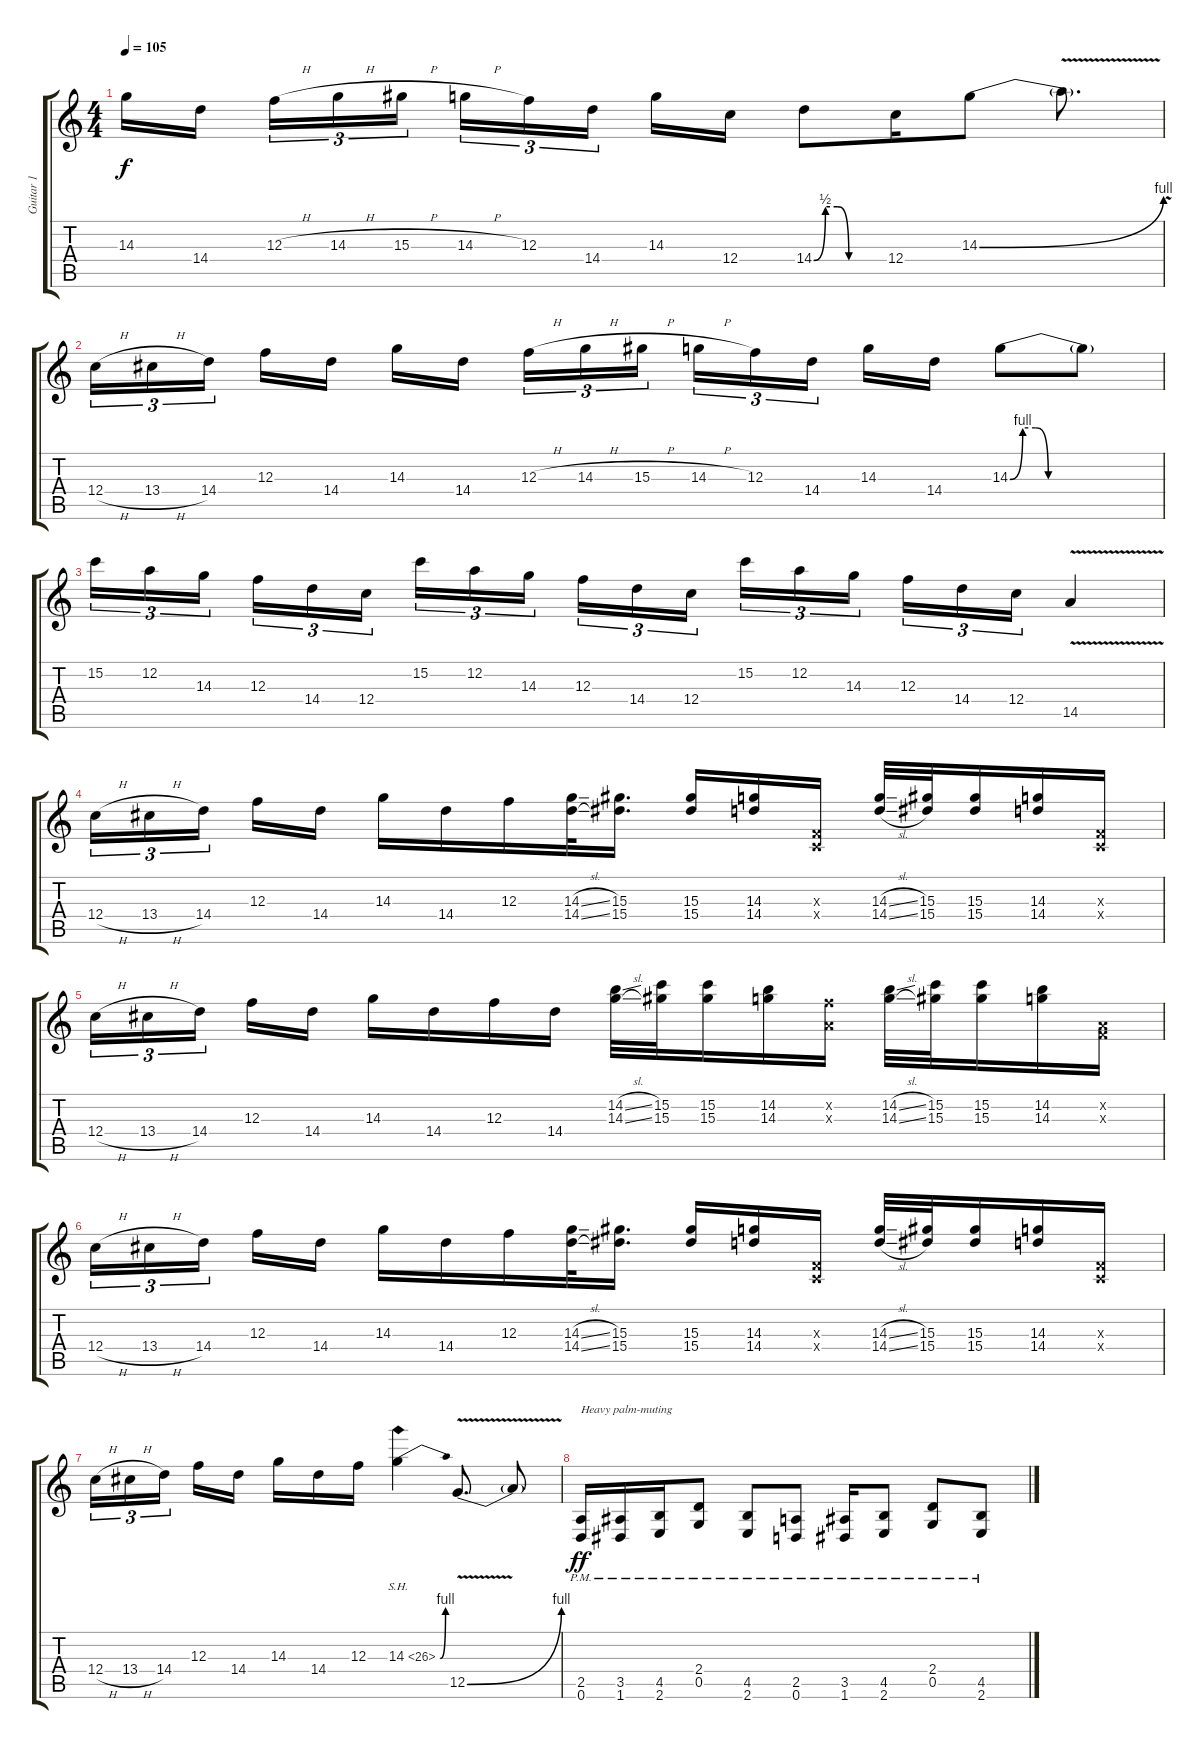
\track ("Guitar 1" "Guitar 1") {instrument distortionguitar}
\staff {score tabs}
\tuning (D4 A3 F3 C3 G2 D2) {hide}
\ts (4 4)
\tempo 105
\clef g2
\ks c
14.3.16{dy f} 14.4.16{beam splitsecondary} 12.3{h}.16{tu (3 2)} 14.3{h}.16{tu (3 2)} 15.3{h}.16{tu (3 2)} 14.3{h}.16{tu (3 2)} 12.3.16{tu (3 2)} 14.4.16{tu (3 2) beam splitsecondary} 14.3.16 12.4.16 14.4{be (custom 0 0 10 2 20 2 30 0 60 0)}.8 12.4.16 14.3{be (bend 0 0 60 4)}.8 14.3{v t}.8{d} |
12.4{h}.16{tu (3 2)} 13.4{h}.16{tu (3 2)} 14.4.16{tu (3 2) beam splitsecondary} 12.3.16 14.4.16 14.3.16 14.4.16{beam splitsecondary} 12.3{h}.16{tu (3 2)} 14.3{h}.16{tu (3 2)} 15.3{h}.16{tu (3 2)} 14.3{h}.16{tu (3 2)} 12.3.16{tu (3 2)} 14.4.16{tu (3 2) beam splitsecondary} 14.3.16 14.4.16 14.3{be (custom 0 0 5 4 10 4 15 0 60 0)}.8 14.3{t}.8 |
15.2.16{tu (3 2)} 12.2.16{tu (3 2)} 14.3.16{tu (3 2) beam splitsecondary} 12.3.16{tu (3 2)} 14.4.16{tu (3 2)} 12.4.16{tu (3 2)} 15.2.16{tu (3 2)} 12.2.16{tu (3 2)} 14.3.16{tu (3 2) beam splitsecondary} 12.3.16{tu (3 2)} 14.4.16{tu (3 2)} 12.4.16{tu (3 2)} 15.2.16{tu (3 2)} 12.2.16{tu (3 2)} 14.3.16{tu (3 2) beam splitsecondary} 12.3.16{tu (3 2)} 14.4.16{tu (3 2)} 12.4.16{tu (3 2)} 14.5{v}.4 |
12.4{h}.16{tu (3 2)} 13.4{h}.16{tu (3 2)} 14.4.16{tu (3 2) beam splitsecondary} 12.3.16 14.4.16 14.3.16 14.4.16 12.3.16 (14.3{sl} 14.4{sl}).32 (15.3 15.4).16{d} (15.3 15.4).16 (14.3 14.4).16 (0.3{x} 0.4{x}).16 (14.3{sl} 14.4{sl}).32 (15.3 15.4).32 (15.3 15.4).16 (14.3 14.4).16 (0.3{x} 0.4{x}).16 |
12.4{h}.16{tu (3 2)} 13.4{h}.16{tu (3 2)} 14.4.16{tu (3 2) beam splitsecondary} 12.3.16 14.4.16 14.3.16 14.4.16 12.3.16 14.4.16 (14.2{sl} 14.3{sl}).32 (15.2 15.3).32 (15.2 15.3).16 (14.2 14.3).16 (0.2{x} 12.3{x}).16 (14.2{sl} 14.3{sl}).32 (15.2 15.3).32 (15.2 15.3).16 (14.2 14.3).16 (0.2{x} 0.3{x}).16 |
12.4{h}.16{tu (3 2)} 13.4{h}.16{tu (3 2)} 14.4.16{tu (3 2) beam splitsecondary} 12.3.16 14.4.16 14.3.16 14.4.16 12.3.16 (14.3{sl} 14.4{sl}).32 (15.3 15.4).16{d} (15.3 15.4).16 (14.3 14.4).16 (0.3{x} 0.4{x}).16 (14.3{sl} 14.4{sl}).32 (15.3 15.4).32 (15.3 15.4).16 (14.3 14.4).16 (0.3{x} 0.4{x}).16 |
12.4{h}.16{tu (3 2)} 13.4{h}.16{tu (3 2)} 14.4.16{tu (3 2) beam splitsecondary} 12.3.16 14.4.16 14.3.16 14.4.16 12.3.16 14.3{be (bend 0 0 60 4) sh 12}.4 12.5{be (bend 0 0 60 4) v}.8{d} 12.5{t}.8 |
(2.5{pm} 0.6{pm}).16{txt "Heavy palm-muting" dy ff} (3.5{pm} 1.6{pm}).16 (4.5{pm} 2.6{pm}).16 (2.4{pm} 0.5{pm}).8 (4.5{pm} 2.6{pm}).8 (2.5{pm} 0.6{pm}).8 (3.5{pm} 1.6{pm}).16 (4.5{pm} 2.6{pm}).8 (2.4{pm} 0.5{pm}).8 (4.5{pm} 2.6{pm}).8
